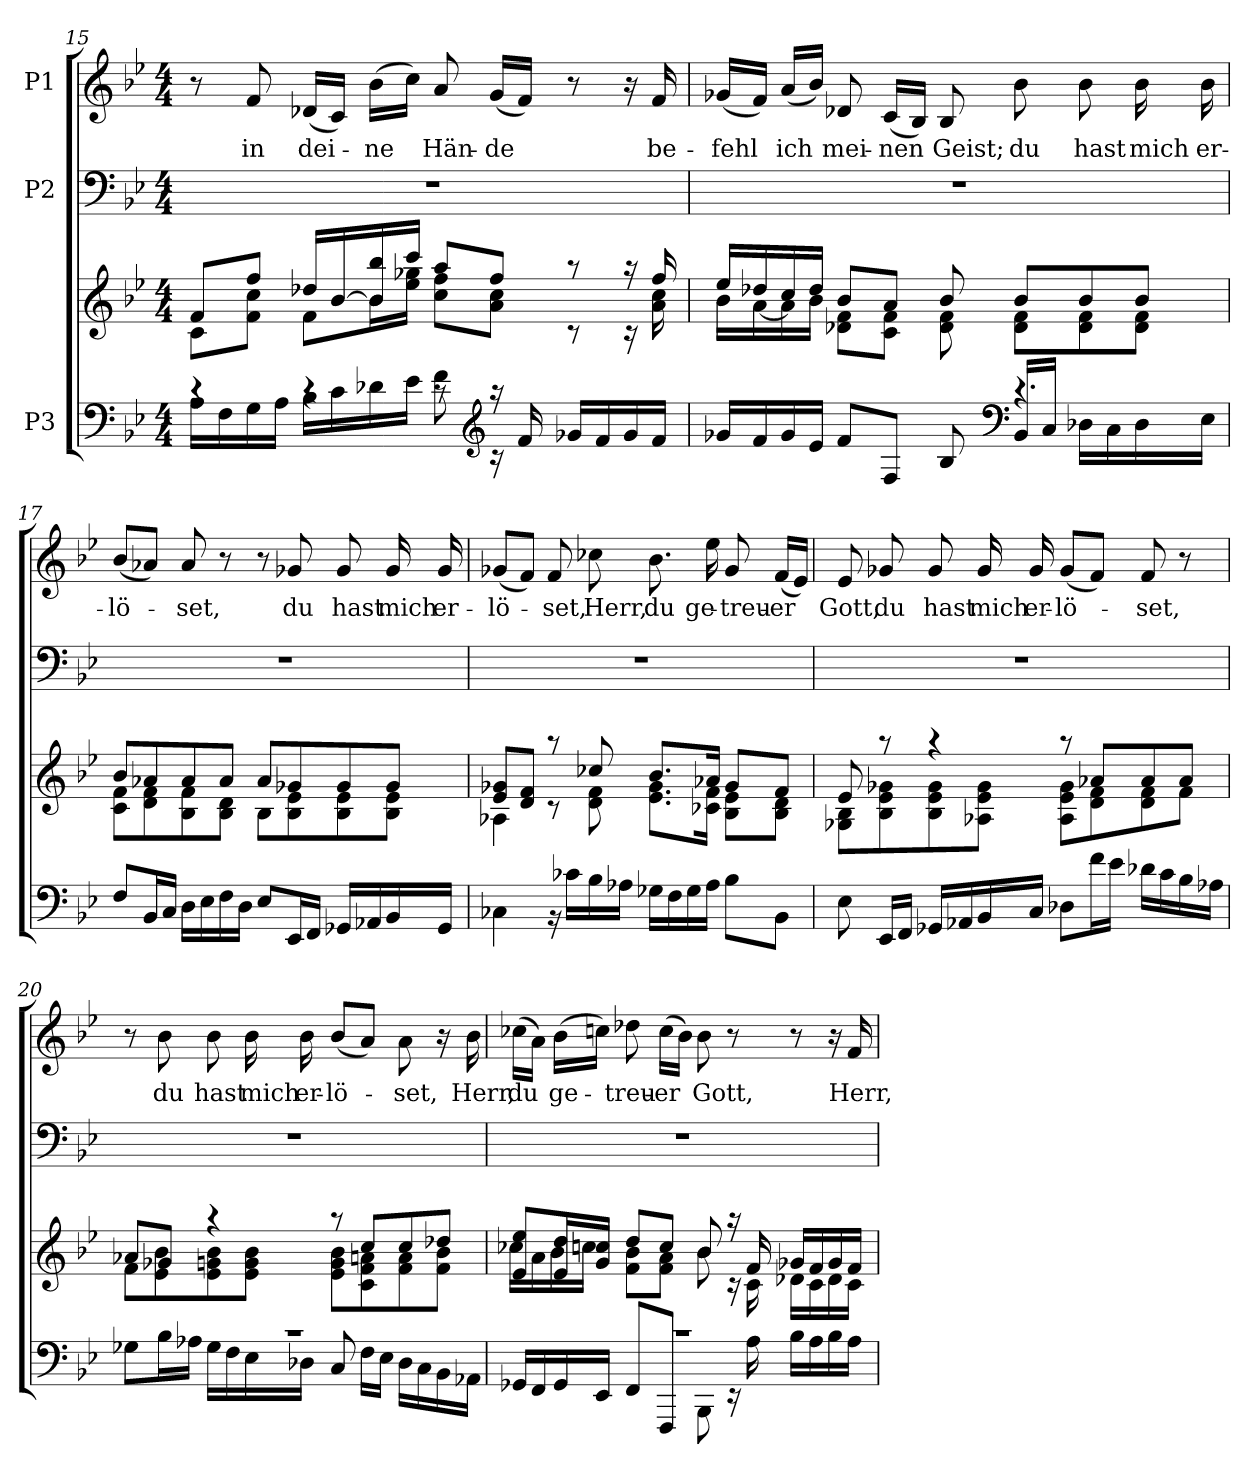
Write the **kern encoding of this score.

**kern	**kern	**kern	**kern	**text
*part3	*part3	*part2	*part1	*part1
*staff4	*staff3	*staff2	*staff1	*staff1
*I"P3	*	*I"P2	*I"P1	*
!!LO:PB:g=z
*clefF4	*clefG2	*clefF4	*clefG2	*
*k[b-e-]	*k[b-e-]	*k[b-e-]	*k[b-e-]	*
*B-:	*B-:	*B-:	*B-:	*
*M4/4	*M4/4	*M4/4	*M4/4	*
=15	=15	=15	=15	=15
*^	*^	*	*	*
4rc	16A\LL	8f/L	8c\L	1r	8r	.
.	16F\	.	.	.	.	.
!	!	!	!	!	!	!LO:LY:b
.	16G\	8ff/J	8f\ 8cc\J	.	8f/	in
.	16A\JJ	.	.	.	.	.
!	!	!	!	!	!	!LO:LY:b
4rc	16B-\LL	16dd-X/LL	8f\L	.	(<16d-X/LL	dei-
.	16c\	[<16b-/	.	.	16c/JJ)	.
!	!	!	!	!	!	!LO:LY:b
.	16d-X\	16b-/] 16bb-/	16b-\L	.	(>16b-\LL	-ne
.	16e-\JJ	16ccc/JJ	16ee-\ 16gg-X\JJ	.	16cc\JJ)	.
!	!	!	!	!	!	!LO:LY:b
8rc	8f\	8aa/L	8cc\ 8ff\L	.	8a/	Hän-
*clefG2	*	*	*	*	*	*
!	!	!	!	!	!	!LO:LY:b
16raa	16rc	8ff/J	8a\ 8cc\J	.	(<16g/LL	-de
16f/	4ryy	.	.	.	16f/JJ)	.
16g-X/LL	.	8raa	8rc	.	8r	.
16f/	.	.	.	.	.	.
16g-/	.	16raa	16rc	.	16r	.
!	!	!	!	!	!	!LO:LY:b
16f/JJ	16ryy	16ff/	16a\ 16cc\	.	16f/	be-
=16	=16	=16	=16	=16	=16	=16
!	!	!	!	!	!	!LO:LY:b
16g-X/LL	2ryy	16ee-/LL	16b-\LL	1r	(<16g-X/LL	-fehl
16f/	.	16dd-X/	[<16a\	.	16f/JJ)	.
!	!	!	!	!	!	!LO:LY:b
16g-/	.	16cc/	16a\]	.	(<16a/LL	ich
16e-/JJ	.	16dd-/JJ	16b-\JJ	.	16b-/JJ)	.
!	!	!	!	!	!	!LO:LY:b
8f/L	.	8b-/L	8d-X\ 8f\L	.	8d-X/	mei-
!	!	!	!	!	!	!LO:LY:b
8F/J	.	8a/J	8c\ 8f\J	.	(<16c/LL	-nen
.	.	.	.	.	16B-/JJ)	.
!	!	!	!	!	!	!LO:LY:b
8B-/	8ryy	8b-/	8d-\ 8f\	.	8B-/	Geist;
*clefF4	*	*	*	*	*	*
!	!	!	!	!	!	!LO:LY:b
4.rc	16BB-/LL	8b-/L	8d-\ 8f\L	.	8b-\	du
.	16C/JJ	.	.	.	.	.
!	!	!	!	!	!	!LO:LY:b
.	16D-X\LL	8b-/	8d-\ 8f\	.	8b-\	hast
.	16C\	.	.	.	.	.
!	!	!	!	!	!	!LO:LY:b
.	16D-\	8b-/J	8d-\ 8f\J	.	16b-\	mich
!	!	!	!	!	!	!LO:LY:b
.	16E-\JJ	.	.	.	16b-\	er-
!!LO:LB:g=z
=17	=17	=17	=17	=17	=17	=17
!	!	!	!	!	!	!LO:LY:b
1ryy	8F/L	8b-/L	8c\ 8f\L	1r	(<8b-/L	-lö-
.	16BB-/L	8a-X/	8d\ 8f\	.	8a-X/J)	.
.	16C/JJ	.	.	.	.	.
!	!	!	!	!	!	!LO:LY:b
.	16D\LL	8a-/	8B-\ 8f\	.	8a-/	-set,
.	16E-\	.	.	.	.	.
.	16F\	8a-/J	8B-\ 8d\J	.	8r	.
.	16D\JJ	.	.	.	.	.
.	8E-/L	8a-/L	8B-\L	.	8r	.
!	!	!	!	!	!	!LO:LY:b
.	16EE-/L	8g-X/	8B-\ 8e-\	.	8g-X/	du
.	16FF/JJ	.	.	.	.	.
!	!	!	!	!	!	!LO:LY:b
.	16GG-X/LL	8g-/	8B-\ 8e-\	.	8g-/	hast
.	16AA-X/	.	.	.	.	.
!	!	!	!	!	!	!LO:LY:b
.	16BB-/	8g-/J	8B-\ 8e-\J	.	16g-/	mich
!	!	!	!	!	!	!LO:LY:b
.	16GG-/JJ	.	.	.	16g-/	er-
=18	=18	=18	=18	=18	=18	=18
!	!	!	!	!	!	!LO:LY:b
1ryy	4C-X\	8e-/ 8g-X/L	4A-X\	1r	(<8g-X/L	-lö-
.	.	8d/ 8f/J	.	.	8f/J)	.
!	!	!	!	!	!	!LO:LY:b
.	16r	8raa	8rc	.	8f/	-set,
.	16c-X\LL	.	.	.	.	.
!	!	!	!	!	!	!LO:LY:b
.	16B-\	8cc-X/	8d\ 8f\	.	8cc-X\	Herr,
.	16A-X\JJ	.	.	.	.	.
!	!	!	!	!	!	!LO:LY:b
.	16G-X\LL	8.b-/L	8.e-\ 8.g-i\L	.	8.b-\	du
.	16F\	.	.	.	.	.
.	16G-\	.	.	.	.	.
!	!	!	!	!	!	!LO:LY:b
.	16A-\JJ	16a-X/Jk	16c-X\ 16f\Jk	.	16ee-\	ge-
!	!	!	!	!	!	!LO:LY:b
.	8B-\L	8g-/L	8B-\ 8e-\L	.	8g-/	-treu-
!	!	!	!	!	!	!LO:LY:b
.	8BB-\J	8f/J	8B-\ 8d\J	.	(<16f/LL	-er
.	.	.	.	.	16e-/JJ)	.
!!LO:LB:g=z
=19	=19	=19	=19	=19	=19	=19
!	!	!	!	!	!	!LO:LY:b
1ryy	8E-\	8e-/	8G-X\ 8B-\L	1r	8e-/	Gott,
!	!	!	!	!	!	!LO:LY:b
.	16EE-/LL	8raa	8B-\ 8e-\ 8g-X\	.	8g-X/	du
.	16FF/JJ	.	.	.	.	.
!	!	!	!	!	!	!LO:LY:b
.	16GG-X/LL	4raa	8B-\ 8e-\ 8g-\	.	8g-/	hast
.	16AA-X/	.	.	.	.	.
!	!	!	!	!	!	!LO:LY:b
.	16BB-/	.	8A-X\ 8e-\ 8g-\J	.	16g-/	mich
!	!	!	!	!	!	!LO:LY:b
.	16C/JJ	.	.	.	16g-/	er-
!	!	!	!	!	!	!LO:LY:b
.	8D-X\L	8raa	8A-\ 8e-\ 8g-\L	.	(<8g-/L	-lö-
.	16f\L	8a-X/L	8d\ 8f\	.	8f/J)	.
.	16e-\JJ	.	.	.	.	.
!	!	!	!	!	!	!LO:LY:b
.	16d-X\LL	8a-/	8d\ 8f\	.	8f/	-set,
.	16c\	.	.	.	.	.
.	16B-\	8a-/J	8f\J	.	8r	.
.	16A-X\JJ	.	.	.	.	.
=20	=20	=20	=20	=20	=20	=20
1rc	8G-X\L	8a-X/L	8f\L	1r	8r	.
!	!	!	!	!	!	!LO:LY:b
.	16B-\L	8g-X/J	8e-\ 8b-\	.	8b-\	du
.	16A-X\JJ	.	.	.	.	.
!	!	!	!	!	!	!LO:LY:b
.	16G-\LL	4raa	8e-\ 8gn\ 8b-\	.	8b-\	hast
.	16F\	.	.	.	.	.
!	!	!	!	!	!	!LO:LY:b
.	16E-\	.	8e-\ 8g\ 8b-\J	.	16b-\	mich
!	!	!	!	!	!	!LO:LY:b
.	16D-X\JJ	.	.	.	16b-\	er-
!	!	!	!	!	!	!LO:LY:b
.	8C/	8raa	8e-\ 8g\ 8b-\L	.	(<8b-/L	-lö-
.	16F\LL	8cc/L	8c\ 8f\ 8an\	.	8a/J)	.
.	16E-\JJ	.	.	.	.	.
!	!	!	!	!	!	!LO:LY:b
.	16D-\LL	8cc/	8f\ 8a\	.	8a\	-set,
.	16C\	.	.	.	.	.
.	16BB-\	8dd-X/J	8f\ 8b-\J	.	16r	.
!	!	!	!	!	!	!LO:LY:b
.	16AA-X\JJ	.	.	.	16b-\	Herr,
!!LO:LB:g=z
=21	=21	=21	=21	=21	=21	=21
!	!	!	!	!	!	!LO:LY:b
1rc	16GG-X/LL	8e-/ 8ee-/L	16cc-X\LL	1r	(>16cc-X\LL	du
.	16FF/	.	16a\	.	16a\JJ)	.
!	!	!	!	!	!	!LO:LY:b
.	16GG-/	16e-/ 16dd/L	16b-\	.	(>16b-\LL	ge-
.	16EE-/JJ	16g/ 16ccn/JJ	16ccn\JJ	.	16ccn\JJ)	.
!	!	!	!	!	!	!LO:LY:b
.	8FF/L	8dd/L	8f\ 8b-\L	.	8dd-X\	-treu-
!	!	!	!	!	!	!LO:LY:b
.	8FFF/J	8cc/J	8f\ 8a\J	.	(>16cc\LL	-er
.	.	.	.	.	16b-\JJ)	.
!	!	!	!	!	!	!LO:LY:b
.	8BBB-\	8b-/	8b-\	.	8b-\	Gott,
.	16rEE	16raa	16rc	.	8r	.
.	16A\	16f/	16c\	.	.	.
.	16B-\LL	16g-X/LL	16d-X\LL	.	8r	.
.	16A\	16f/	16c\	.	.	.
.	16B-\	16g-/	16d-\	.	16r	.
!	!	!	!	!	!	!LO:LY:b
.	16A\JJ	16f/JJ	16c\JJ	.	16f/	Herr,
*v	*v	*	*	*	*	*
*	*v	*v	*	*	*
=	=	=	=	=
*-	*-	*-	*-	*-
